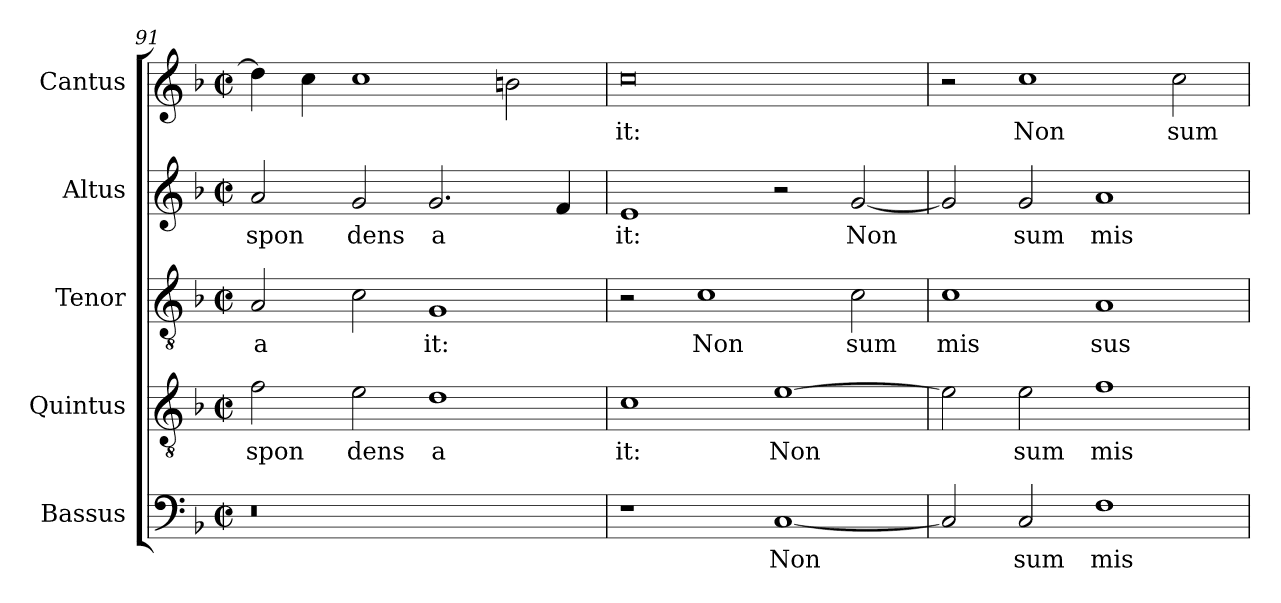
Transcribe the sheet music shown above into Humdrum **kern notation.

**kern	**text	**kern	**text	**kern	**text	**kern	**text	**kern	**text
*part5	*part5	*part4	*part4	*part3	*part3	*part2	*part2	*part1	*part1
*staff5	*staff5	*staff4	*staff4	*staff3	*staff3	*staff2	*staff2	*staff1	*staff1
*I"Bassus	*	*I"Quintus	*	*I"Tenor	*	*I"Altus	*	*I"Cantus	*
*clefF4	*	*clefGv2	*	*clefGv2	*	*clefG2	*	*clefG2	*
*k[b-]	*	*k[b-]	*	*k[b-]	*	*k[b-]	*	*k[b-]	*
*F:	*	*F:	*	*F:	*	*F:	*	*F:	*
*M2/2	*	*M2/2	*	*M2/2	*	*M2/2	*	*M2/2	*
*met(c|)	*	*met(c|)	*	*met(c|)	*	*met(c|)	*	*met(c|)	*
=91	=91	=91	=91	=91	=91	=91	=91	=91	=91
!	!	!	!LO:LY:b:cj	!	!LO:LY:b:cj	!	!LO:LY:b:cj	!	!
0r	.	2f\	spon	2A/	a	2a/	spon	4dd\]	.
.	.	.	.	.	.	.	.	4cc\	.
!	!	!	!LO:LY:b:cj	!	!	!	!LO:LY:b:cj	!	!
.	.	2e\	dens	2c\	.	2g/	dens	1cc	.
!	!	!	!LO:LY:b:cj	!	!LO:LY:b:cj	!	!LO:LY:b:cj	!	!
.	.	1d	a	1G	it:	2.g/	a	.	.
.	.	.	.	.	.	.	.	2b\	.
.	.	.	.	.	.	4f/	.	.	.
=92	=92	=92	=92	=92	=92	=92	=92	=92	=92
!	!	!	!LO:LY:b:cj	!	!	!	!LO:LY:b:cj	!	!LO:LY:b:cj
1r	.	1c	it:	2r	.	1e	it:	0cc	it:
!	!	!	!	!	!LO:LY:b:cj	!	!	!	!
.	.	.	.	1c	Non	.	.	.	.
!	!LO:LY:b	!	!LO:LY:b	!	!	!	!	!	!
[<1C	Non	[>1e	Non	.	.	2r	.	.	.
!	!	!	!	!	!LO:LY:b:cj	!	!LO:LY:b	!	!
.	.	.	.	2c\	sum	[<2g/	Non	.	.
=93	=93	=93	=93	=93	=93	=93	=93	=93	=93
!	!	!	!	!	!LO:LY:b:cj	!	!	!	!
2C/]	.	2e\]	.	1c	mis	2g/]	.	2r	.
!	!LO:LY:b:cj	!	!LO:LY:b:cj	!	!	!	!LO:LY:b:cj	!	!LO:LY:b:cj
2C/	sum	2e\	sum	.	.	2g/	sum	1cc	Non
!	!LO:LY:b:cj	!	!LO:LY:b:cj	!	!LO:LY:b:cj	!	!LO:LY:b:cj	!	!
1F	mis	1f	mis	1A	sus	1a	mis	.	.
!	!	!	!	!	!	!	!	!	!LO:LY:b:cj
.	.	.	.	.	.	.	.	2cc\	sum
=	=	=	=	=	=	=	=	=	=
*-	*-	*-	*-	*-	*-	*-	*-	*-	*-
